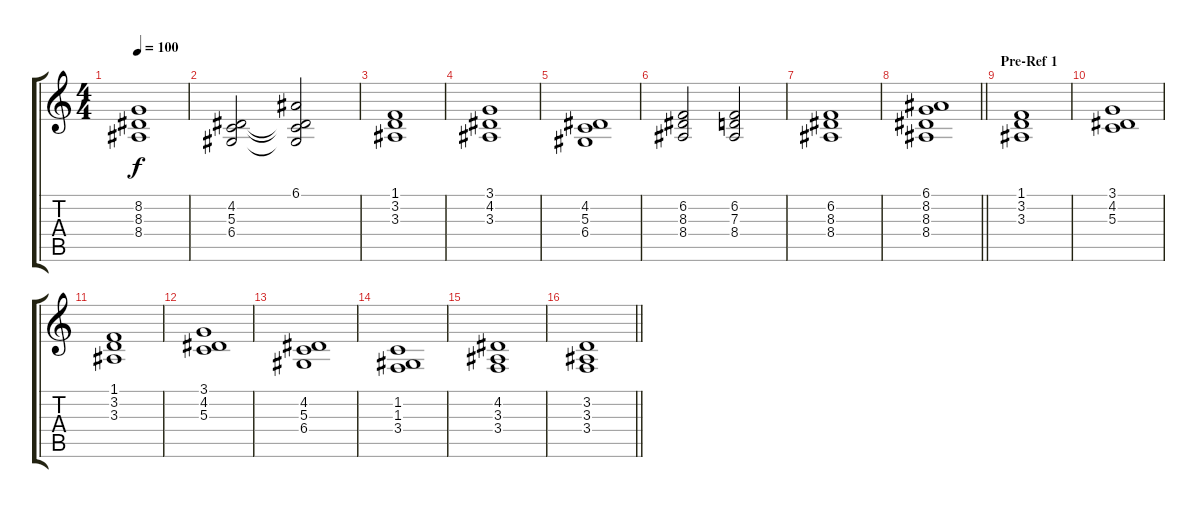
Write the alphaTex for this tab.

\track "" {instrument pad2warm}
\staff {score tabs}
\tuning (E4 B3 G3 D3 A2 E2) {hide}
\ts (4 4)
\tempo 100
\clef g2
\ks c
(8.2 8.3 8.4).1{dy f} |
(4.2 5.3 6.4).2 (6.1 4.2{t} 5.3{t} 6.4{t}).2 |
(1.1 3.2 3.3).1 |
(3.1 4.2 3.3).1 |
(4.2 5.3 6.4).1 |
(6.2 8.3 8.4).2 (6.2 7.3 8.4).2 |
(6.2 8.3 8.4).1 |
\barLineRight lightlight
(6.1 8.2 8.3 8.4).1 |
\section ("" "Pre-Ref 1")
(1.1 3.2 3.3).1 |
(3.1 4.2 5.3).1 |
(1.1 3.2 3.3).1 |
(3.1 4.2 5.3).1 |
(4.2 5.3 6.4).1 |
(1.2 1.3 3.4).1 |
(4.2 3.3 3.4).1 |
\barLineRight lightlight
(3.2 3.3 3.4).1
